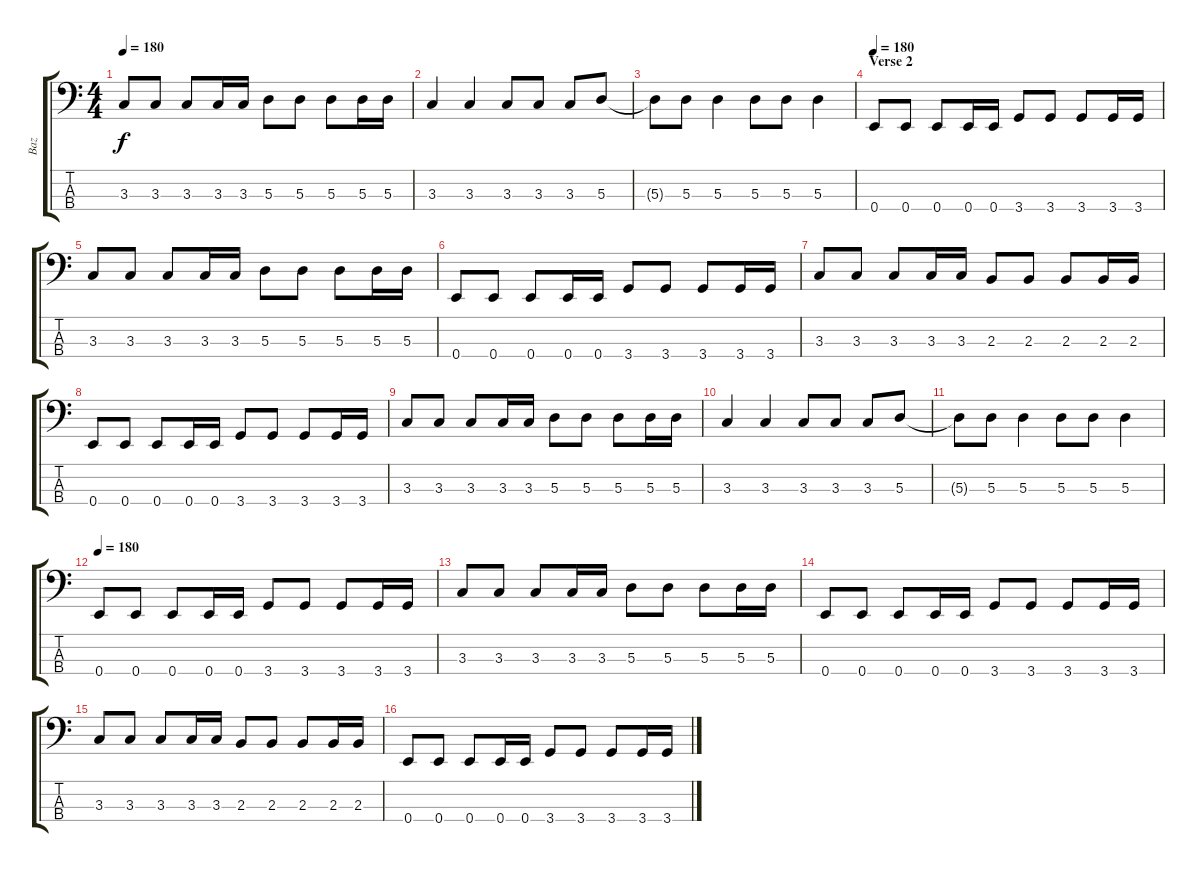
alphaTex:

\track ("Baz" "Baz") {instrument electricbassfinger}
\staff {score tabs}
\tuning (G2 D2 A1 E1) {hide}
\ts (4 4)
\tempo 180
\clef f4
\ks c
3.3.8{dy f} 3.3.8 3.3.8 3.3.16 3.3.16 5.3.8 5.3.8 5.3.8 5.3.16 5.3.16 |
3.3.4 3.3.4 3.3.8 3.3.8 3.3.8 5.3.8 |
5.3{t}.8 5.3.8 5.3.4 5.3.8 5.3.8 5.3.4 |
\section ("" "Verse 2")
\tempo 180
0.4.8 0.4.8 0.4.8 0.4.16 0.4.16 3.4.8 3.4.8 3.4.8 3.4.16 3.4.16 |
3.3.8 3.3.8 3.3.8 3.3.16 3.3.16 5.3.8 5.3.8 5.3.8 5.3.16 5.3.16 |
0.4.8 0.4.8 0.4.8 0.4.16 0.4.16 3.4.8 3.4.8 3.4.8 3.4.16 3.4.16 |
3.3.8 3.3.8 3.3.8 3.3.16 3.3.16 2.3.8 2.3.8 2.3.8 2.3.16 2.3.16 |
0.4.8 0.4.8 0.4.8 0.4.16 0.4.16 3.4.8 3.4.8 3.4.8 3.4.16 3.4.16 |
3.3.8 3.3.8 3.3.8 3.3.16 3.3.16 5.3.8 5.3.8 5.3.8 5.3.16 5.3.16 |
3.3.4 3.3.4 3.3.8 3.3.8 3.3.8 5.3.8 |
5.3{t}.8 5.3.8 5.3.4 5.3.8 5.3.8 5.3.4 |
\tempo 180
0.4.8 0.4.8 0.4.8 0.4.16 0.4.16 3.4.8 3.4.8 3.4.8 3.4.16 3.4.16 |
3.3.8 3.3.8 3.3.8 3.3.16 3.3.16 5.3.8 5.3.8 5.3.8 5.3.16 5.3.16 |
0.4.8 0.4.8 0.4.8 0.4.16 0.4.16 3.4.8 3.4.8 3.4.8 3.4.16 3.4.16 |
3.3.8 3.3.8 3.3.8 3.3.16 3.3.16 2.3.8 2.3.8 2.3.8 2.3.16 2.3.16 |
0.4.8 0.4.8 0.4.8 0.4.16 0.4.16 3.4.8 3.4.8 3.4.8 3.4.16 3.4.16
